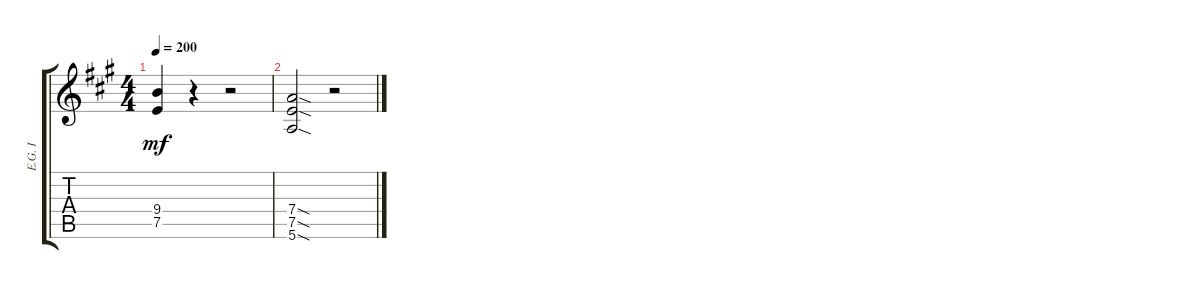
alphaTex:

\track ("E.G. I" "E.G. I") {instrument overdrivenguitar}
\staff {score tabs}
\tuning (E4 B3 G3 D3 A2 E2) {hide}
\ts (4 4)
\tempo 200
\clef g2
\ks a
(9.4 7.5).4{dy mf} r.4 r.2 |
(7.4{sod} 7.5{sod} 5.6{sod}).2 r.2
